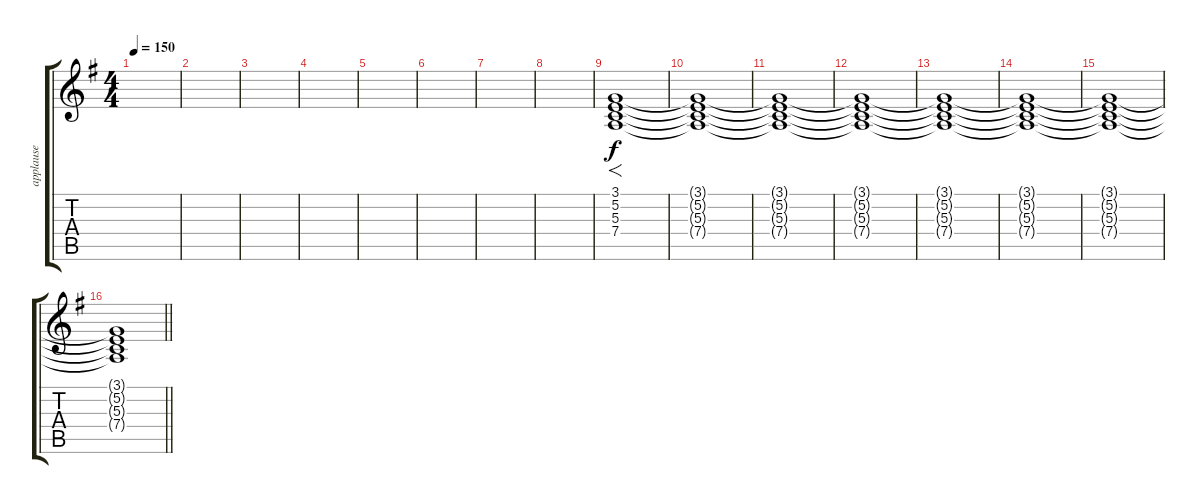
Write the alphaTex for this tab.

\track ("applause" "applause") {instrument applause}
\staff {score tabs}
\tuning (E4 B3 G3 D3 A2 E2) {hide}
\ts (4 4)
\tempo 150
\clef g2
\ks eminor
|
|
|
|
|
|
|
|
(3.1 5.2 5.3 7.4).1{f} |
(3.1{t} 5.2{t} 5.3{t} 7.4{t}).1 |
(3.1{t} 5.2{t} 5.3{t} 7.4{t}).1 |
(3.1{t} 5.2{t} 5.3{t} 7.4{t}).1 |
(3.1{t} 5.2{t} 5.3{t} 7.4{t}).1 |
(3.1{t} 5.2{t} 5.3{t} 7.4{t}).1 |
(3.1{t} 5.2{t} 5.3{t} 7.4{t}).1 |
\barLineRight lightlight
(3.1{t} 5.2{t} 5.3{t} 7.4{t}).1
